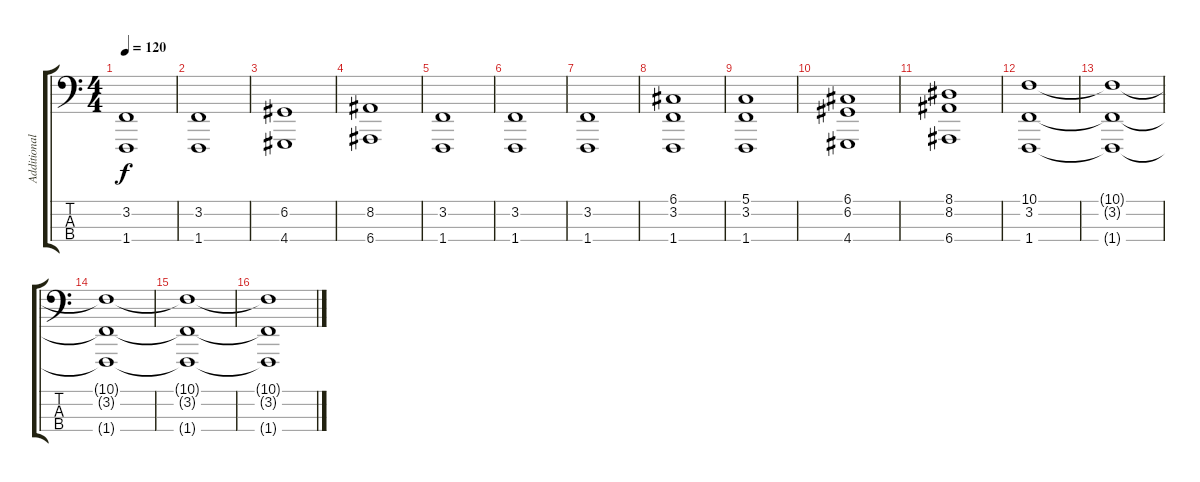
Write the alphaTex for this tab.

\track ("Additional Strings" "Additional") {instrument stringensemble1}
\staff {score tabs}
\tuning (G2 D2 A1 E1) {hide}
\ts (4 4)
\tempo 120
\clef f4
\ks c
(3.2 1.4).1{dy f instrument stringensemble1} |
(3.2 1.4).1 |
(6.2 4.4).1 |
(8.2 6.4).1 |
(3.2 1.4).1 |
(3.2 1.4).1 |
(3.2 1.4).1 |
(6.1 3.2 1.4).1 |
(5.1 3.2 1.4).1 |
(6.1 6.2 4.4).1 |
(8.1 8.2 6.4).1 |
(10.1 3.2 1.4).1 |
(10.1{t} 3.2{t} 1.4{t}).1 |
(10.1{t} 3.2{t} 1.4{t}).1 |
(10.1{t} 3.2{t} 1.4{t}).1 |
(10.1{t} 3.2{t} 1.4{t}).1
